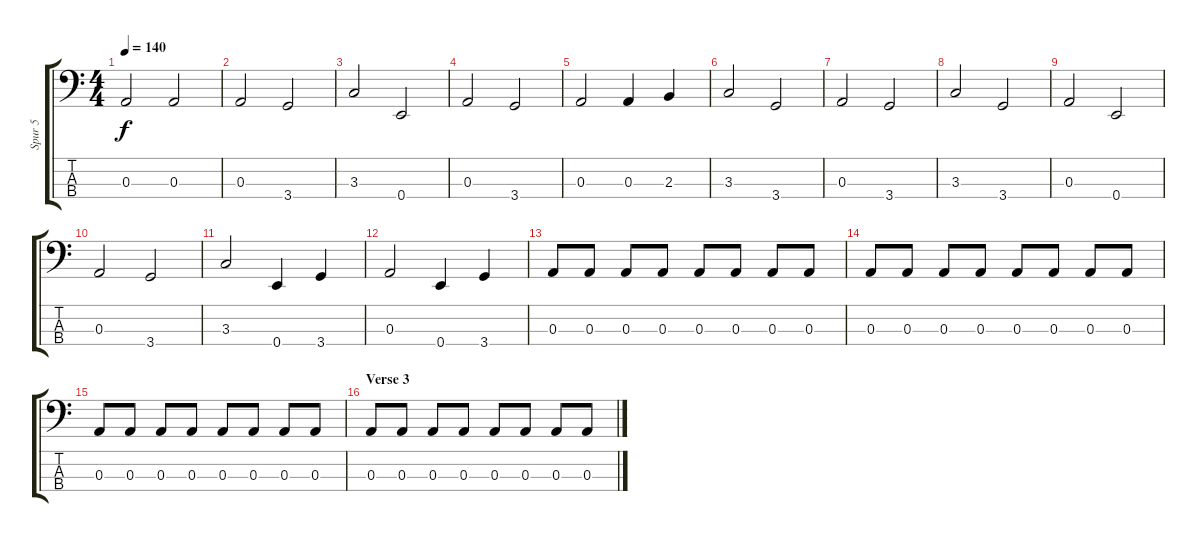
\track ("Spur 5" "Spur 5") {instrument electricbasspick}
\staff {score tabs}
\tuning (G2 D2 A1 E1) {hide}
\ts (4 4)
\tempo 140
\clef f4
\ks c
0.3.2{dy f} 0.3.2 |
0.3.2 3.4.2 |
3.3.2 0.4.2 |
0.3.2 3.4.2 |
0.3.2 0.3.4 2.3.4 |
3.3.2 3.4.2 |
0.3.2 3.4.2 |
3.3.2 3.4.2 |
0.3.2 0.4.2 |
0.3.2 3.4.2 |
3.3.2 0.4.4 3.4.4 |
0.3.2 0.4.4 3.4.4 |
0.3.8 0.3.8 0.3.8 0.3.8 0.3.8 0.3.8 0.3.8 0.3.8 |
0.3.8 0.3.8 0.3.8 0.3.8 0.3.8 0.3.8 0.3.8 0.3.8 |
0.3.8 0.3.8 0.3.8 0.3.8 0.3.8 0.3.8 0.3.8 0.3.8 |
\section ("" "Verse 3")
0.3.8 0.3.8 0.3.8 0.3.8 0.3.8 0.3.8 0.3.8 0.3.8
